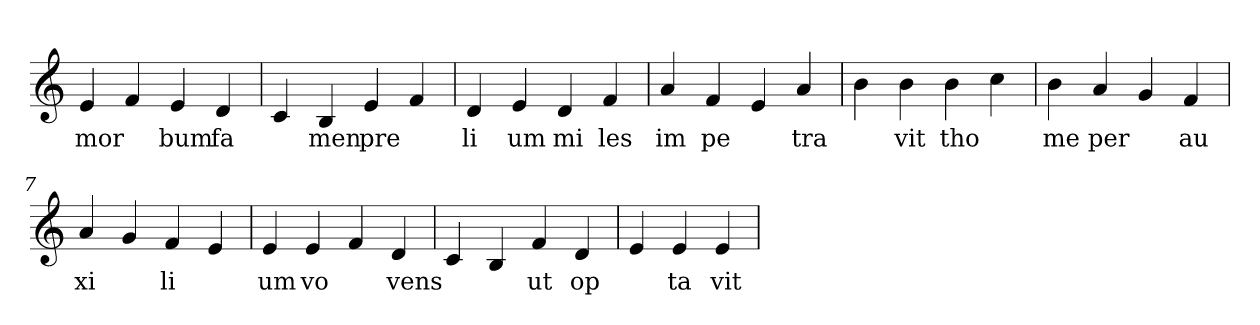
**kern	**text
*part1	*part1
*staff1	*staff1
*clefG2	*
=1	=1
4e	mor
4f	.
4e	bum
4d	fa
=2	=2
4c	.
4B	men
4e	pre
4f	.
=3	=3
4d	li
4e	um
4d	mi
4f	les
=4	=4
4a	im
4f	pe
4e	.
4a	tra
=5	=5
4b	.
4b	vit
4b	tho
4cc	.
=6	=6
4b	me
4a	per
4g	.
4f	au
=7	=7
4a	xi
4g	.
4f	li
4e	.
=8	=8
4e	um
4e	vo
4f	.
4d	vens
=9	=9
4c	.
4B	.
4f	ut
4d	op
=10	=10
4e	.
4e	ta
4e	vit
=	=
*-	*-
